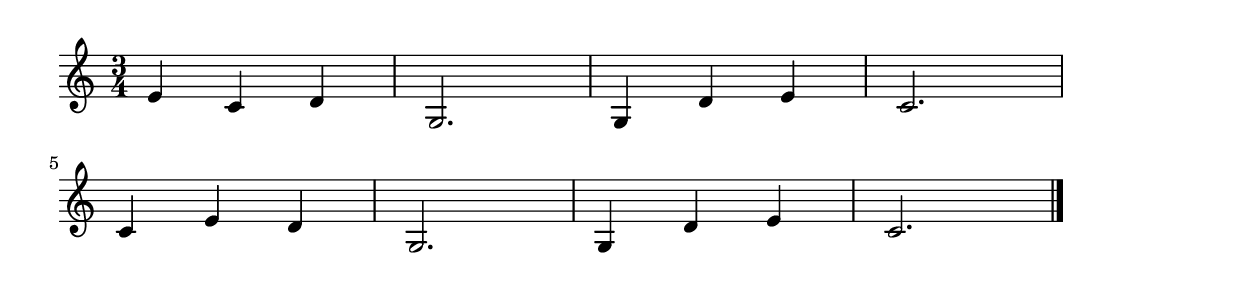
\version "2.18.2"

% ビッグ・ベンの鐘(ウェストミンスター宮殿の時計)
% \index{びっぐべん@ビッグ・ベンの鐘(ウェストミンスター宮殿の時計)}


\score {

\layout {
line-width = #170
indent = 0\mm
}

\relative c' {
\key c \major
\time 3/4
\numericTimeSignature

e c d |
g,2. |
g4 d' e |
c2. |
\break
c4 e d |
g,2. |
g4 d' e |
c2.


\bar "|."
}

\midi {}

}